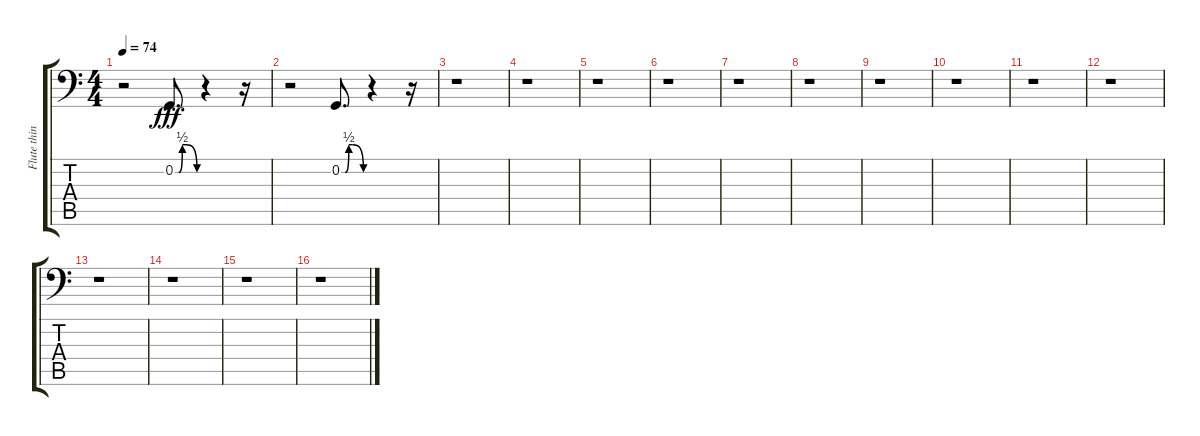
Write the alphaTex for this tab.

\track ("Flute thing" "Flute thin") {instrument panflute}
\staff {score tabs}
\tuning (C3 G2 D2 A1 E1 B0) {hide}
\ts (4 4)
\tempo 74
\clef f4
\ks c
r.2{dy fff} 0.2{be (custom 0 0 10 0 20 2 30 2 60 0)}.8{d} r.4 r.16 |
r.2 0.2{be (custom 0 0 10 0 20 2 30 2 60 0)}.8{d} r.4 r.16 |
r.1 |
r.1 |
r.1 |
r.1 |
r.1 |
r.1 |
r.1 |
r.1 |
r.1 |
r.1 |
r.1 |
r.1 |
r.1 |
r.1
